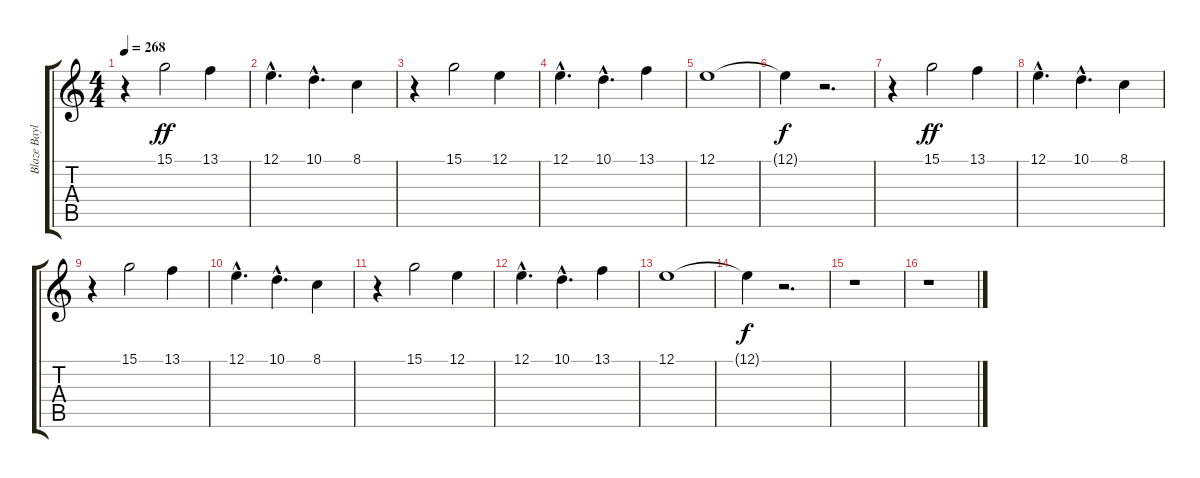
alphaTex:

\track ("Blaze Bayley" "Blaze Bayl") {instrument voiceoohs}
\staff {score tabs}
\tuning (E4 B3 G3 D3 A2 E2) {hide}
\ts (4 4)
\tempo 268
\clef g2
\ks c
r.4{dy ff} 15.1.2 13.1.4 |
12.1{hac}.4{d} 10.1{hac}.4{d} 8.1.4 |
r.4 15.1.2 12.1.4 |
12.1{hac}.4{d} 10.1{hac}.4{d} 13.1.4 |
12.1.1 |
12.1{t}.4{dy f} r.2{d} |
r.4 15.1.2{dy ff} 13.1.4 |
12.1{hac}.4{d} 10.1{hac}.4{d} 8.1.4 |
r.4 15.1.2 13.1.4 |
12.1{hac}.4{d} 10.1{hac}.4{d} 8.1.4 |
r.4 15.1.2 12.1.4 |
12.1{hac}.4{d} 10.1{hac}.4{d} 13.1.4 |
12.1.1 |
12.1{t}.4{dy f} r.2{d} |
r.1 |
r.1
